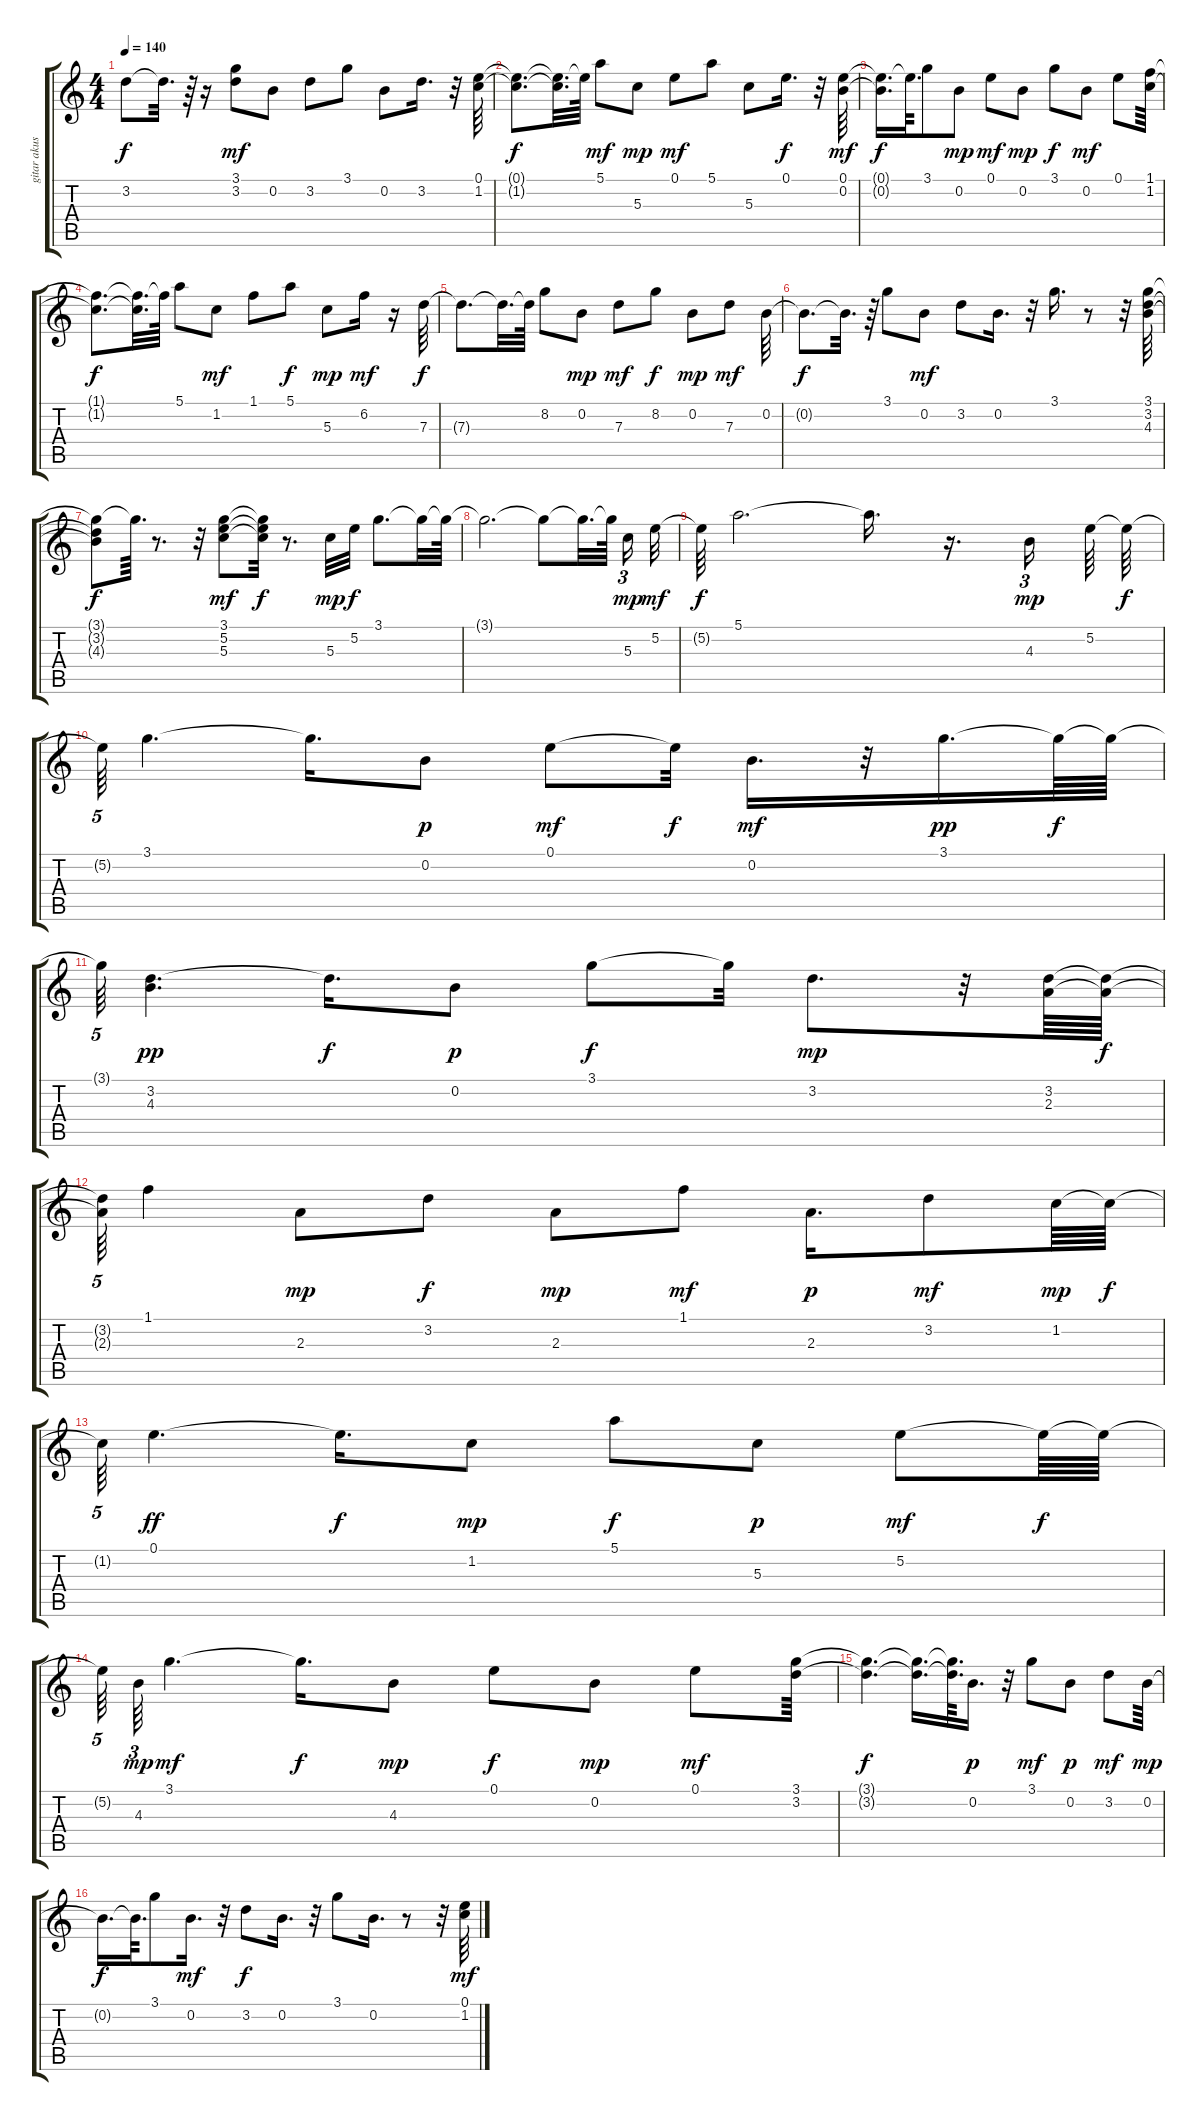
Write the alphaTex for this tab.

\track ("gitar akustk" "gitar akus") {instrument acousticguitarsteel}
\staff {score tabs}
\tuning (E4 B3 G3 D3 A2 E2) {hide}
\ts (4 4)
\tempo 140
\clef g2
\ks c
3.2{t}.8{dy f} 3.2{t}.32{d} r.64 r.16 (3.1 3.2).8{dy mf} 0.2.8 3.2.8 3.1.8 0.2.8 3.2.16{d} r.32 (0.1 1.2).64 |
(0.1{t} 1.2{t}).8{d dy f} (0.1{t} 1.2{t}).32{d} 0.1{t}.64 5.1.8{dy mf} 5.3.8{dy mp} 0.1.8{dy mf} 5.1.8 5.3.8 0.1.16{d dy f} r.32 (0.1 0.2).64{dy mf} |
(0.1{t} 0.2{t}).16{d dy f} 0.1{t}.64{d} 3.1.8 0.2.8{dy mp} 0.1.8{dy mf} 0.2.8{dy mp} 3.1.8{dy f} 0.2.8{dy mf} 0.1.8 (1.1 1.2).64 |
(1.1{t} 1.2{t}).8{d dy f} (1.1{t} 1.2{t}).32{d} 1.1{t}.64 5.1.8 1.2.8{dy mf} 1.1.8 5.1.8{dy f} 5.3.8{dy mp} 6.2.16{dy mf} r.16 7.3.64{dy f} |
7.3{t}.8{d} 7.3{t}.32{d} 7.3{t}.64 8.2.8 0.2.8{dy mp} 7.3.8{dy mf} 8.2.8{dy f} 0.2.8{dy mp} 7.3.8{dy mf} 0.2.64 |
0.2{t}.8{d dy f} 0.2{t}.32{d} r.64 3.1.8 0.2.8{dy mf} 3.2.8 0.2.16{d} r.32 3.1.16{d} r.8 r.32 (3.1 3.2 4.3).64 |
(3.1{t} 3.2{t} 4.3{t}).8{dy f} 3.1{t}.64{d} r.8{d} r.32 (3.1 5.2 5.3).8{dy mf} (3.1{t} 5.2{t} 5.3{t}).32{dy f} r.8{d} 5.3.32{dy mp} 5.2.32{dy f} 3.1.8{d} 3.1{t}.32 3.1{t}.64 |
3.1{t}.2{d} 3.1{t}.8 3.1{t}.32{d} 3.1{t}.64 5.3.16{tu (3 2) dy mp} 5.2.32{dy mf} |
5.2{t}.64{dy f} 5.1.2{d} 5.1{t}.16{d} r.16{d} 4.3.16{tu (3 2) dy mp} 5.2.64 5.2{t}.64{dy f} |
5.2{t}.64{tu (5 4)} 3.1.4{d} 3.1{t}.16{d} 0.2.8{dy p} 0.1.8{dy mf} 0.1{t}.32{dy f} 0.2.16{d dy mf} r.32 3.1.16{d dy pp} 3.1{t}.64{dy f} 3.1{t}.64 |
3.1{t}.64{tu (5 4)} (3.2 4.3).4{d dy pp} 3.2{t}.16{d dy f} 0.2.8{dy p} 3.1.8{dy f} 3.1{t}.32 3.2.8{d dy mp} r.32 (3.2 2.3).64 (3.2{t} 2.3{t}).64{dy f} |
(3.2{t} 2.3{t}).64{tu (5 4)} 1.1.4 2.3.8{dy mp} 3.2.8{dy f} 2.3.8{dy mp} 1.1.8{dy mf} 2.3.16{d dy p} 3.2.8{dy mf} 1.2.64{dy mp} 1.2{t}.64{dy f} |
1.2{t}.64{tu (5 4)} 0.1.4{d dy ff} 0.1{t}.16{d dy f} 1.2.8{dy mp} 5.1.8{dy f} 5.3.8{dy p} 5.2.8{dy mf} 5.2{t}.64{dy f} 5.2{t}.64 |
5.2{t}.64{tu (5 4)} 4.3.64{tu (3 2) dy mp} 3.1.4{d dy mf} 3.1{t}.16{d dy f} 4.3.8{dy mp} 0.1.8{dy f} 0.2.8{dy mp} 0.1.8{dy mf} (3.1 3.2).64 |
(3.1{t} 3.2{t}).4{d dy f} (3.1{t} 3.2{t}).16{d} (3.1{t} 3.2{t}).64{d} 0.2.16{d dy p} r.32 3.1.8{dy mf} 0.2.8{dy p} 3.2.8{dy mf} 0.2.64{dy mp} |
0.2{t}.16{d dy f} 0.2{t}.64{d} 3.1.8 0.2.16{d dy mf} r.32 3.2.8{dy f} 0.2.16{d} r.32 3.1.8 0.2.16{d} r.8 r.32 (0.1 1.2).64{dy mf}
